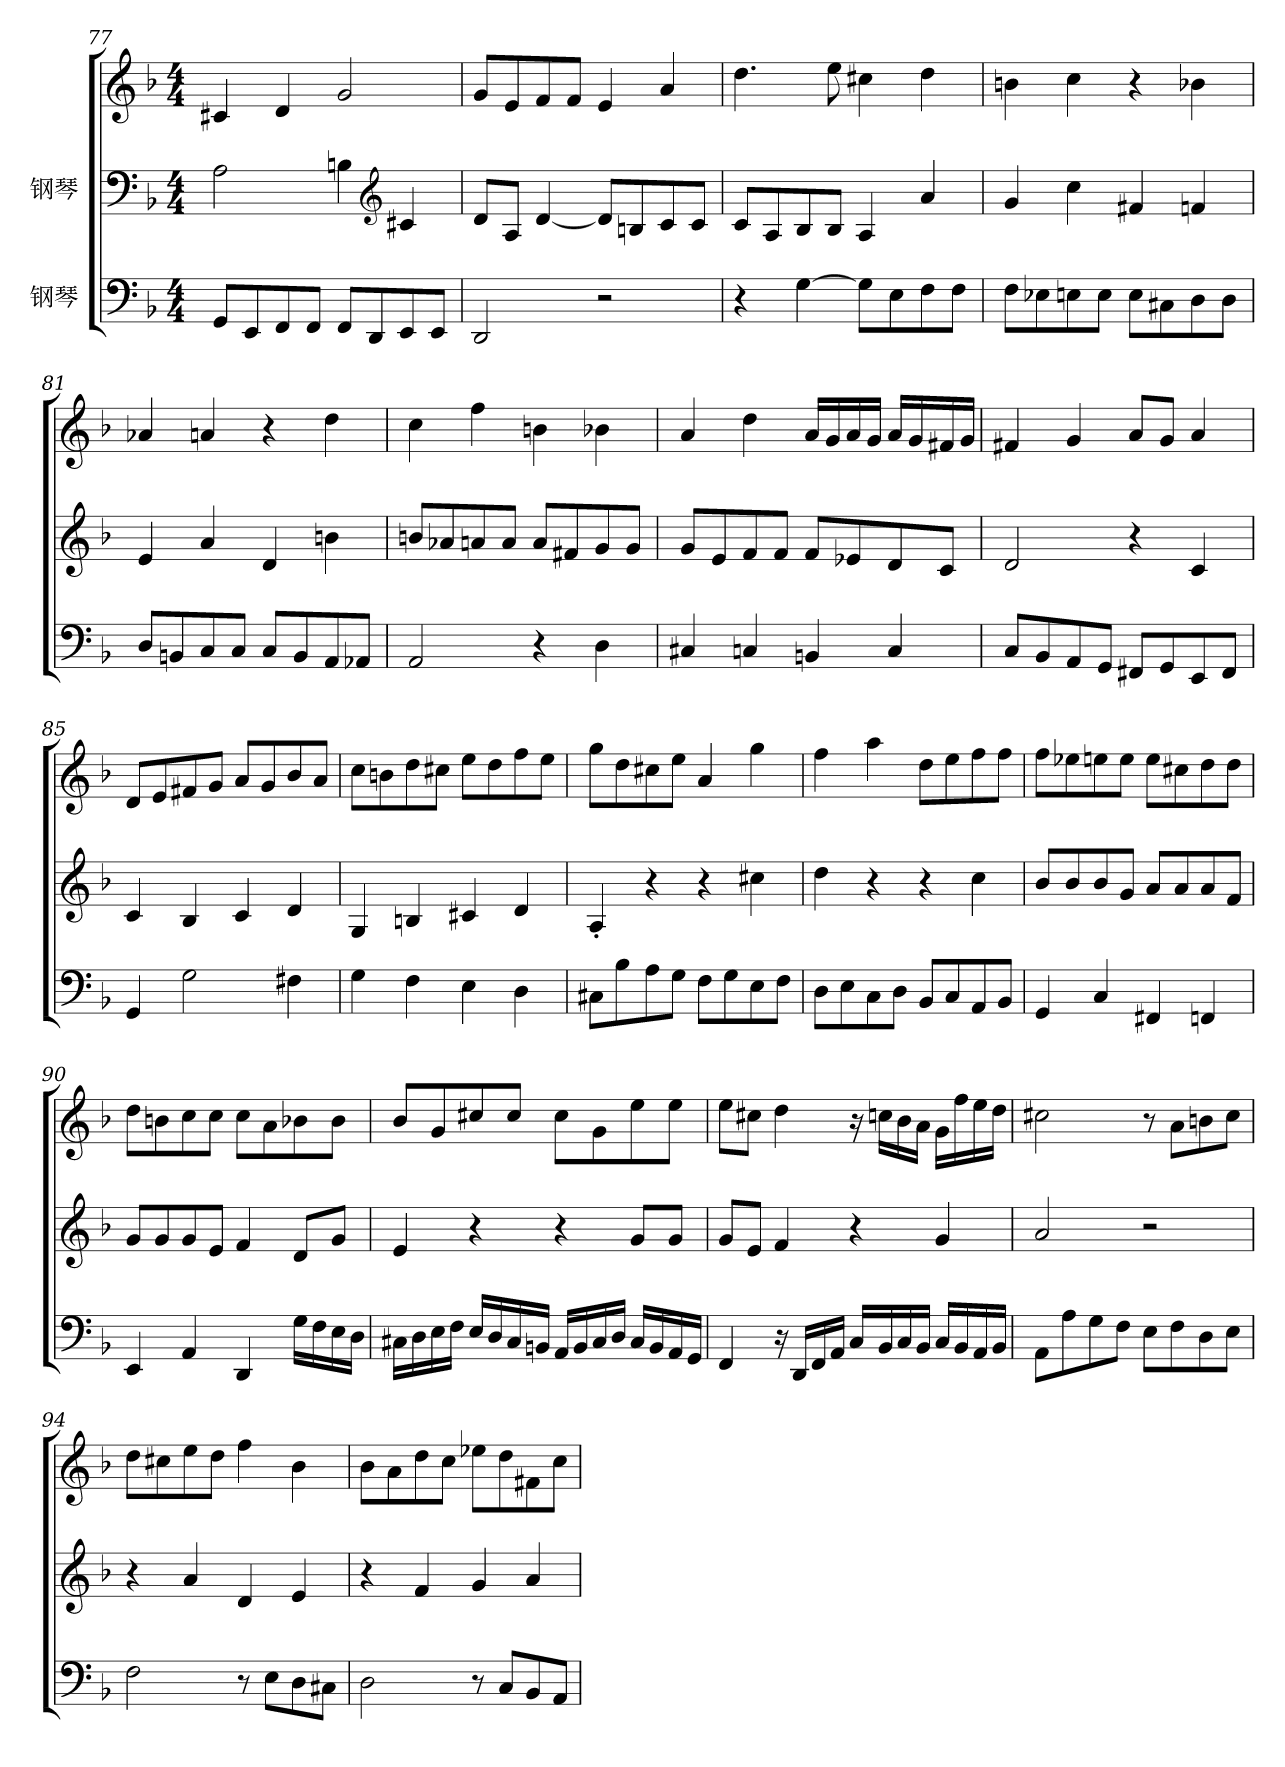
**kern	**kern	**kern
*part2	*part1	*part1
*staff3	*staff2	*staff1
*I"钢琴	*I"钢琴	*
*clefF4	*clefF4	*clefG2
*k[b-]	*k[b-]	*k[b-]
*M4/4	*M4/4	*M4/4
=77	=77	=77
8GG/L	2A\	4c#X/
8EE/	.	.
8FF/	.	4d/
8FF/J	.	.
8FF/L	4Bn\	2g/
8DD/	.	.
*	*clefG2	*
8EE/	4c#X/	.
8EE/J	.	.
!!LO:PB:g=z
=78	=78	=78
2DD/	8d/L	8g/L
.	8A/J	8e/
.	[4d/	8f/
.	.	8f/J
2r	8d/L]	4e/
.	8Bn/	.
.	8c/	4a/
.	8c/J	.
=79	=79	=79
4r	8c/L	4.dd\
.	8A/	.
[4G\	8B-/	.
.	8B-/J	8ee\
8G\L]	4A/	4cc#X\
8E\	.	.
8F\	4a/	4dd\
8F\J	.	.
=80	=80	=80
8F\L	4g/	4bn\
8E-X\	.	.
8En\	4cc\	4cc\
8E\J	.	.
8E\L	4f#X/	4r
8C#X\	.	.
8D\	4fn/	4b-X\
8D\J	.	.
=81	=81	=81
8D/L	4e/	4a-X/
8BBn/	.	.
8C/	4a/	4an/
8C/J	.	.
8C/L	4d/	4r
8BB/	.	.
8AA/	4bn\	4dd\
8AA-X/J	.	.
!!LO:LB:g=z
=82	=82	=82
2AA/	8bn/L	4cc\
.	8a-X/	.
.	8an/	4ff\
.	8a/J	.
4r	8a/L	4bn\
.	8f#X/	.
4D\	8g/	4b-X\
.	8g/J	.
=83	=83	=83
4C#X/	8g/L	4a/
.	8e/	.
4Cn/	8f/	4dd\
.	8f/J	.
4BBn/	8f/L	16a/LL
.	.	16g/
.	8e-X/	16a/
.	.	16g/JJ
4C/	8d/	16a/LL
.	.	16g/
.	8c/J	16f#X/
.	.	16g/JJ
=84	=84	=84
8C/L	2d/	4f#X/
8BB-/	.	.
8AA/	.	4g/
8GG/J	.	.
8FF#X/L	4r	8a/L
8GG/	.	8g/J
8EE/	4c/	4a/
8FF#/J	.	.
=85	=85	=85
4GG/	4c/	8d/L
.	.	8e/
2G\	4B-/	8f#X/
.	.	8g/J
.	4c/	8a/L
.	.	8g/
4F#X\	4d/	8b-/
.	.	8a/J
!!LO:LB:g=z
=86	=86	=86
4G\	4G/	8cc\L
.	.	8bn\
4F\	4Bn/	8dd\
.	.	8cc#X\J
4E\	4c#X/	8ee\L
.	.	8dd\
4D\	4d/	8ff\
.	.	8ee\J
=87	=87	=87
8C#X\L	4A'/	8gg\L
8B-\	.	8dd\
8A\	4r	8cc#X\
8G\J	.	8ee\J
8F\L	4r	4a/
8G\	.	.
8E\	4cc#X\	4gg\
8F\J	.	.
=88	=88	=88
8D\L	4dd\	4ff\
8E\	.	.
8C\	4r	4aa\
8D\J	.	.
8BB-/L	4r	8dd\L
8C/	.	8ee\
8AA/	4cc\	8ff\
8BB-/J	.	8ff\J
=89	=89	=89
4GG/	8b-/L	8ff\L
.	8b-/	8ee-X\
4C/	8b-/	8een\
.	8g/J	8ee\J
4FF#X/	8a/L	8ee\L
.	8a/	8cc#X\
4FFn/	8a/	8dd\
.	8f/J	8dd\J
!!LO:LB:g=z
=90	=90	=90
4EE/	8g/L	8dd\L
.	8g/	8bn\
4AA/	8g/	8cc\
.	8e/J	8cc\J
4DD/	4f/	8cc\L
.	.	8a\
16G\LL	8d/L	8b-X\
16F\	.	.
16E\	8g/J	8b-\J
16D\JJ	.	.
=91	=91	=91
16C#X\LL	4e/	8b-/L
16D\	.	.
16E\	.	8g/
16F\JJ	.	.
16E/LL	4r	8cc#X/
16D/	.	.
16C#/	.	8cc#/J
16BBn/JJ	.	.
16AA/LL	4r	8cc#\L
16BB/	.	.
*	*	*MM112
16C#/	.	8g\
16D/JJ	.	.
16C#/LL	8g/L	8ee\
16BB/	.	.
16AA/	8g/J	8ee\J
16GG/JJ	.	.
=92	=92	=92
*	*	*MM100
4FF/	8g/L	8ee\L
.	8e/J	8cc#X\J
*	*	*MM128
16r	4f/	4dd\
16DD/LL	.	.
16FF/	.	.
16AA/JJ	.	.
16C/LL	4r	16r
16BB-/	.	16ccn\LL
16C/	.	16b-\
*	*	*MM112
16BB-/JJ	.	16a\JJ
16C/LL	4g/	16g\LL
16BB-/	.	16ff\
16AA/	.	16ee\
16BB-/JJ	.	16dd\JJ
!!LO:PB:g=z
=93	=93	=93
*	*	*MM128
8AA\L	2a/	2cc#X\
8A\	.	.
8G\	.	.
8F\J	.	.
8E\L	2r	8r
8F\	.	8a\L
8D\	.	8bn\
8E\J	.	8cc#\J
=94	=94	=94
2F\	4r	8dd\L
.	.	8cc#X\
.	4a/	8ee\
.	.	8dd\J
8r	4d/	4ff\
8E\L	.	.
8D\	4e/	4b-\
8C#X\J	.	.
=95	=95	=95
2D\	4r	8b-\L
.	.	8a\
.	4f/	8dd\
.	.	8cc\J
8r	4g/	8ee-X\L
8C/L	.	8dd\
8BB-/	4a/	8f#X\
8AA/J	.	8cc\J
=	=	=
*-	*-	*-
